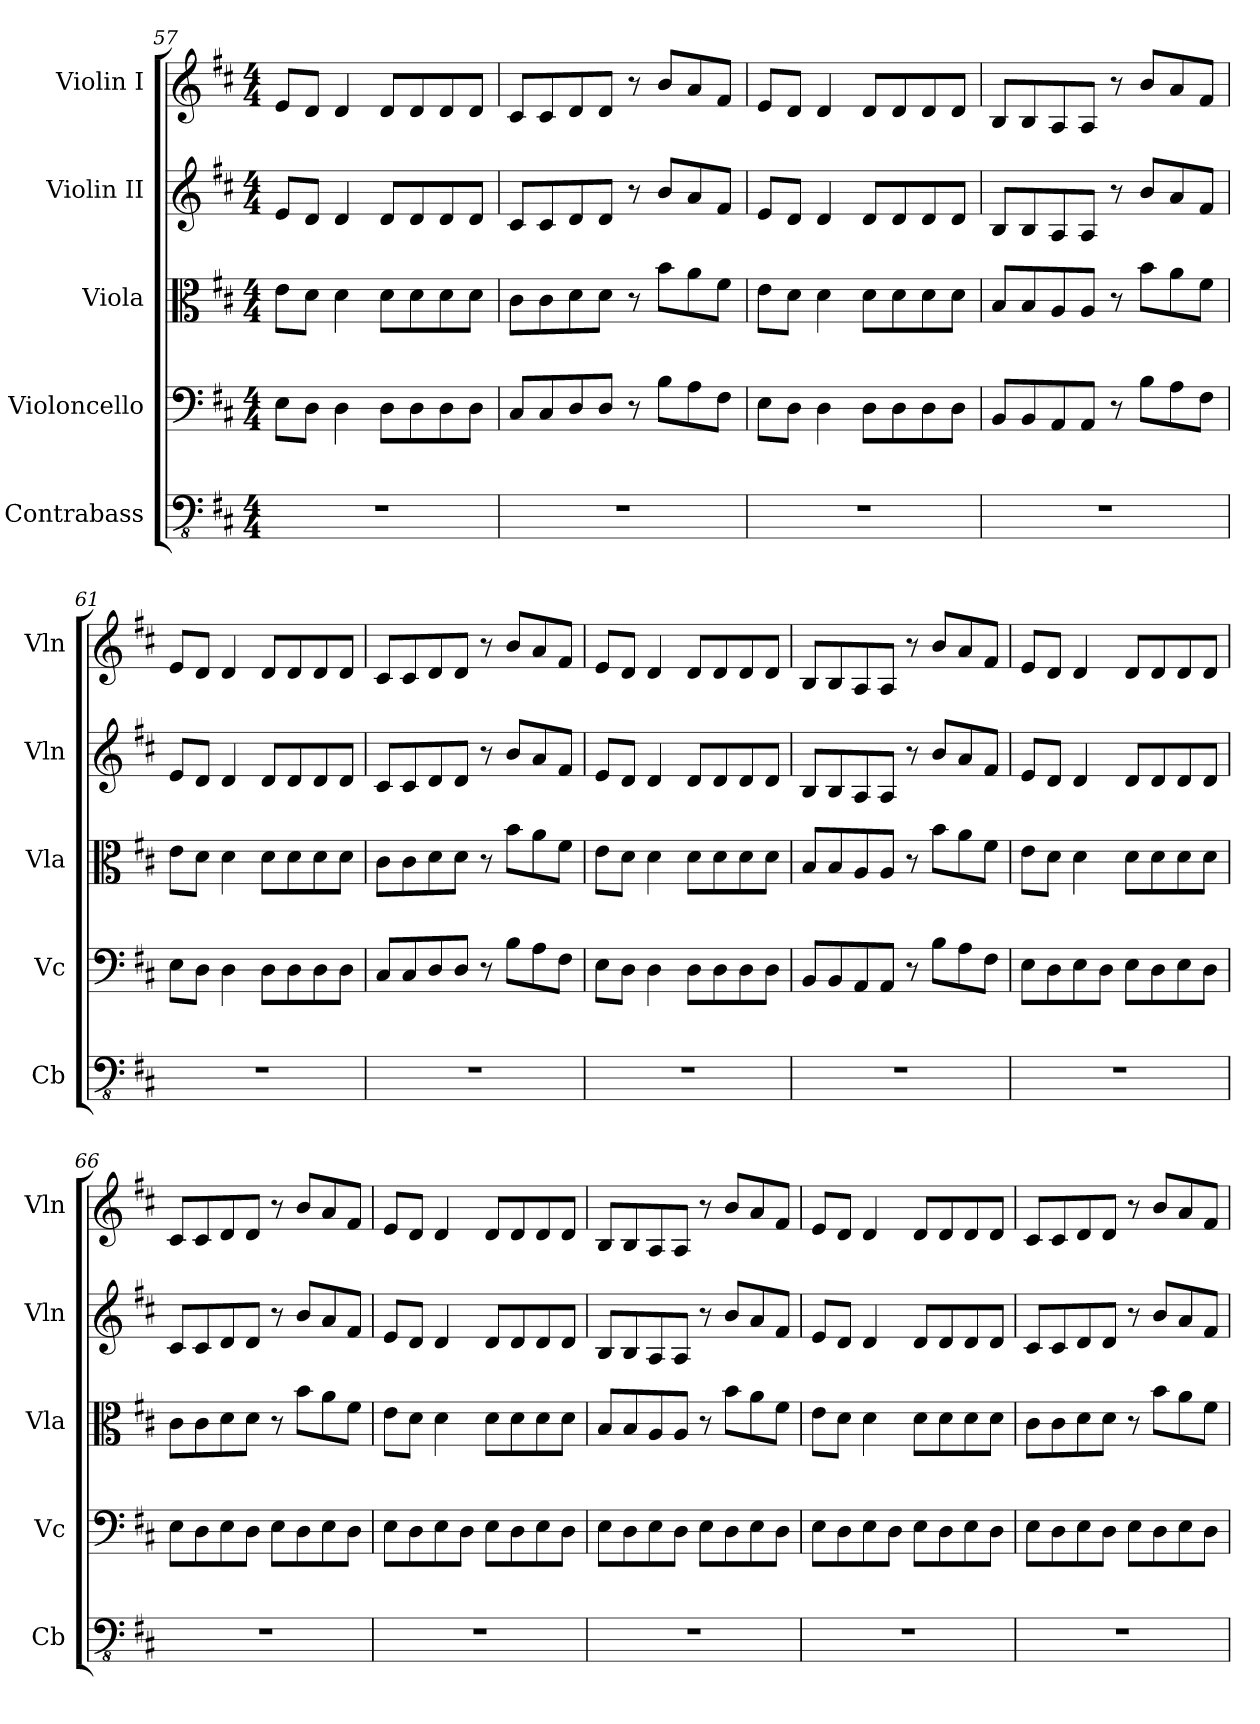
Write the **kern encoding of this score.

**kern	**kern	**kern	**kern	**kern
*part5	*part4	*part3	*part2	*part1
*staff5	*staff4	*staff3	*staff2	*staff1
*I"Contrabass	*I"Violoncello	*I"Viola	*I"Violin II	*I"Violin I
*I'Cb	*I'Vc	*I'Vla	*I'Vln	*I'Vln
*clefFv4	*clefF4	*clefC3	*clefG2	*clefG2
*ITrd7c12	*	*	*	*
*k[f#c#]	*k[f#c#]	*k[f#c#]	*k[f#c#]	*k[f#c#]
*M4/4	*M4/4	*M4/4	*M4/4	*M4/4
=57	=57	=57	=57	=57
1r	8E\L	8e\L	8e/L	8e/L
.	8D\J	8d\J	8d/J	8d/J
.	4D\	4d\	4d/	4d/
.	8D\L	8d\L	8d/L	8d/L
.	8D\	8d\	8d/	8d/
.	8D\	8d\	8d/	8d/
.	8D\J	8d\J	8d/J	8d/J
=58	=58	=58	=58	=58
1r	8C#/L	8c#\L	8c#/L	8c#/L
.	8C#/	8c#\	8c#/	8c#/
.	8D/	8d\	8d/	8d/
.	8D/J	8d\J	8d/J	8d/J
.	8r	8r	8r	8r
.	8B\L	8b\L	8b/L	8b/L
.	8A\	8a\	8a/	8a/
.	8F#\J	8f#\J	8f#/J	8f#/J
!!LO:LB:g=z
=59	=59	=59	=59	=59
1r	8E\L	8e\L	8e/L	8e/L
.	8D\J	8d\J	8d/J	8d/J
.	4D\	4d\	4d/	4d/
.	8D\L	8d\L	8d/L	8d/L
.	8D\	8d\	8d/	8d/
.	8D\	8d\	8d/	8d/
.	8D\J	8d\J	8d/J	8d/J
=60	=60	=60	=60	=60
1r	8BB/L	8B/L	8B/L	8B/L
.	8BB/	8B/	8B/	8B/
.	8AA/	8A/	8A/	8A/
.	8AA/J	8A/J	8A/J	8A/J
.	8r	8r	8r	8r
.	8B\L	8b\L	8b/L	8b/L
.	8A\	8a\	8a/	8a/
.	8F#\J	8f#\J	8f#/J	8f#/J
=61	=61	=61	=61	=61
1r	8E\L	8e\L	8e/L	8e/L
.	8D\J	8d\J	8d/J	8d/J
.	4D\	4d\	4d/	4d/
.	8D\L	8d\L	8d/L	8d/L
.	8D\	8d\	8d/	8d/
.	8D\	8d\	8d/	8d/
.	8D\J	8d\J	8d/J	8d/J
=62	=62	=62	=62	=62
1r	8C#/L	8c#\L	8c#/L	8c#/L
.	8C#/	8c#\	8c#/	8c#/
.	8D/	8d\	8d/	8d/
.	8D/J	8d\J	8d/J	8d/J
.	8r	8r	8r	8r
.	8B\L	8b\L	8b/L	8b/L
.	8A\	8a\	8a/	8a/
.	8F#\J	8f#\J	8f#/J	8f#/J
=63	=63	=63	=63	=63
1r	8E\L	8e\L	8e/L	8e/L
.	8D\J	8d\J	8d/J	8d/J
.	4D\	4d\	4d/	4d/
.	8D\L	8d\L	8d/L	8d/L
.	8D\	8d\	8d/	8d/
.	8D\	8d\	8d/	8d/
.	8D\J	8d\J	8d/J	8d/J
!!LO:PB:g=z
=64	=64	=64	=64	=64
1r	8BB/L	8B/L	8B/L	8B/L
.	8BB/	8B/	8B/	8B/
.	8AA/	8A/	8A/	8A/
.	8AA/J	8A/J	8A/J	8A/J
.	8r	8r	8r	8r
.	8B\L	8b\L	8b/L	8b/L
.	8A\	8a\	8a/	8a/
.	8F#\J	8f#\J	8f#/J	8f#/J
=65	=65	=65	=65	=65
1r	8E\L	8e\L	8e/L	8e/L
.	8D\	8d\J	8d/J	8d/J
.	8E\	4d\	4d/	4d/
.	8D\J	.	.	.
.	8E\L	8d\L	8d/L	8d/L
.	8D\	8d\	8d/	8d/
.	8E\	8d\	8d/	8d/
.	8D\J	8d\J	8d/J	8d/J
=66	=66	=66	=66	=66
1r	8E\L	8c#\L	8c#/L	8c#/L
.	8D\	8c#\	8c#/	8c#/
.	8E\	8d\	8d/	8d/
.	8D\J	8d\J	8d/J	8d/J
.	8E\L	8r	8r	8r
.	8D\	8b\L	8b/L	8b/L
.	8E\	8a\	8a/	8a/
.	8D\J	8f#\J	8f#/J	8f#/J
=67	=67	=67	=67	=67
1r	8E\L	8e\L	8e/L	8e/L
.	8D\	8d\J	8d/J	8d/J
.	8E\	4d\	4d/	4d/
.	8D\J	.	.	.
.	8E\L	8d\L	8d/L	8d/L
.	8D\	8d\	8d/	8d/
.	8E\	8d\	8d/	8d/
.	8D\J	8d\J	8d/J	8d/J
=68	=68	=68	=68	=68
1r	8E\L	8B/L	8B/L	8B/L
.	8D\	8B/	8B/	8B/
.	8E\	8A/	8A/	8A/
.	8D\J	8A/J	8A/J	8A/J
.	8E\L	8r	8r	8r
.	8D\	8b\L	8b/L	8b/L
.	8E\	8a\	8a/	8a/
.	8D\J	8f#\J	8f#/J	8f#/J
!!LO:LB:g=z
=69	=69	=69	=69	=69
1r	8E\L	8e\L	8e/L	8e/L
.	8D\	8d\J	8d/J	8d/J
.	8E\	4d\	4d/	4d/
.	8D\J	.	.	.
.	8E\L	8d\L	8d/L	8d/L
.	8D\	8d\	8d/	8d/
.	8E\	8d\	8d/	8d/
.	8D\J	8d\J	8d/J	8d/J
=70	=70	=70	=70	=70
1r	8E\L	8c#\L	8c#/L	8c#/L
.	8D\	8c#\	8c#/	8c#/
.	8E\	8d\	8d/	8d/
.	8D\J	8d\J	8d/J	8d/J
.	8E\L	8r	8r	8r
.	8D\	8b\L	8b/L	8b/L
.	8E\	8a\	8a/	8a/
.	8D\J	8f#\J	8f#/J	8f#/J
=	=	=	=	=
*-	*-	*-	*-	*-
